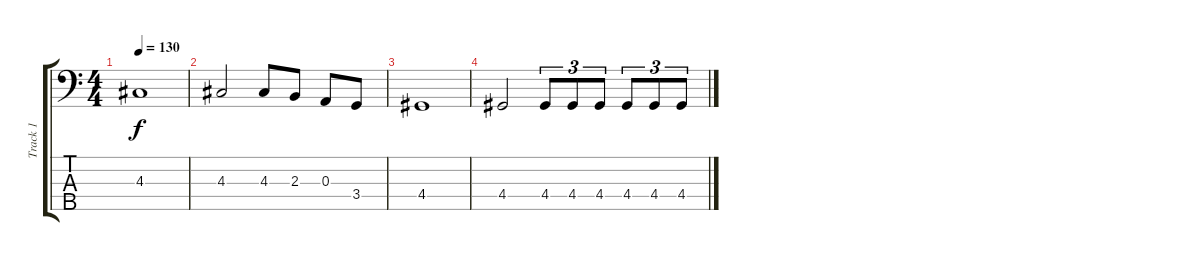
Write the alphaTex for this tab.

\track ("Track 1" "Track 1") {instrument acousticguitarsteel}
\staff {score tabs}
\tuning (G2 D2 A1 E1 B0) {hide}
\ts (4 4)
\tempo 130
\clef f4
\ks c
4.3.1{dy f} |
4.3.2 4.3.8 2.3.8 0.3.8 3.4.8 |
4.4.1 |
4.4.2 4.4.8{tu (3 2)} 4.4.8{tu (3 2)} 4.4.8{tu (3 2)} 4.4.8{tu (3 2)} 4.4.8{tu (3 2)} 4.4.8{tu (3 2)}
